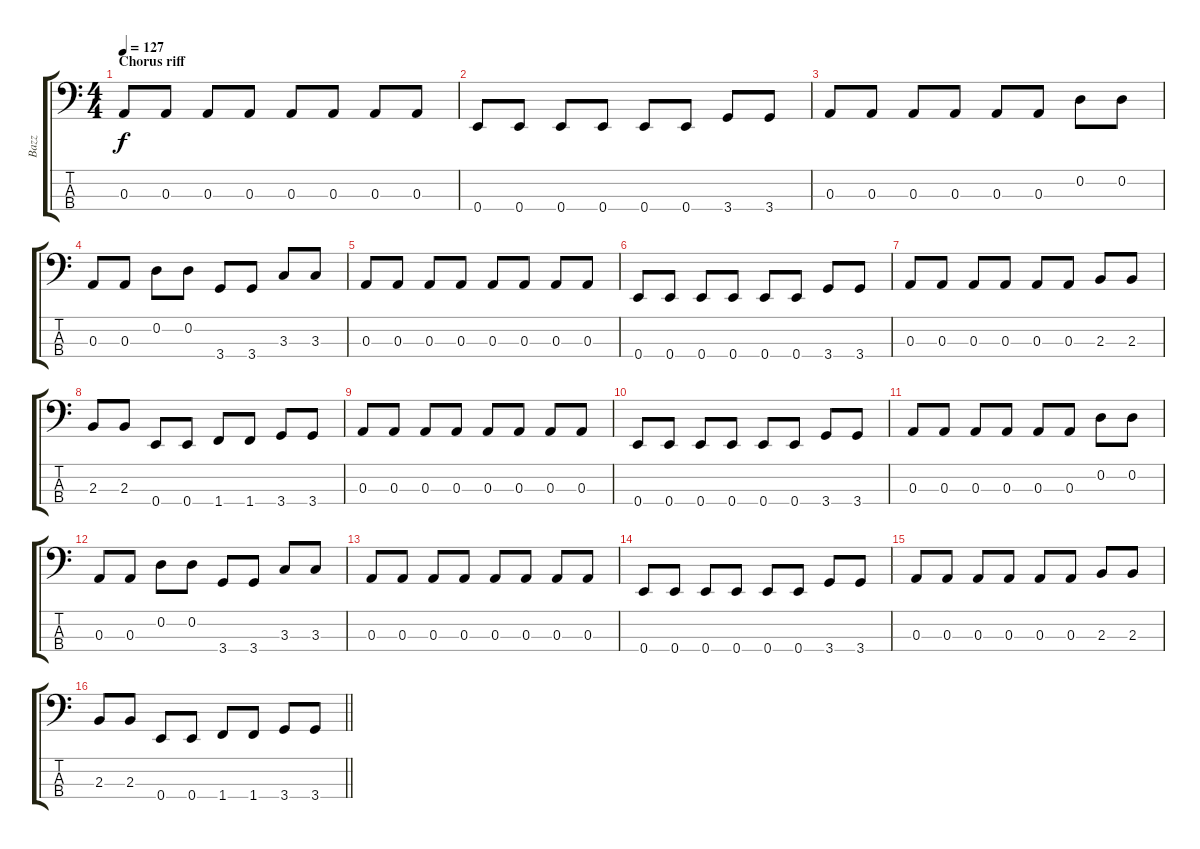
\track ("Bazz" "Bazz") {instrument electricbasspick}
\staff {score tabs}
\tuning (G2 D2 A1 E1) {hide}
\ts (4 4)
\section ("" "Chorus riff")
\tempo 127
\clef f4
\ks c
0.3.8{dy f} 0.3.8 0.3.8 0.3.8 0.3.8 0.3.8 0.3.8 0.3.8 |
0.4.8 0.4.8 0.4.8 0.4.8 0.4.8 0.4.8 3.4.8 3.4.8 |
0.3.8 0.3.8 0.3.8 0.3.8 0.3.8 0.3.8 0.2.8 0.2.8 |
0.3.8 0.3.8 0.2.8 0.2.8 3.4.8 3.4.8 3.3.8 3.3.8 |
0.3.8 0.3.8 0.3.8 0.3.8 0.3.8 0.3.8 0.3.8 0.3.8 |
0.4.8 0.4.8 0.4.8 0.4.8 0.4.8 0.4.8 3.4.8 3.4.8 |
0.3.8 0.3.8 0.3.8 0.3.8 0.3.8 0.3.8 2.3.8 2.3.8 |
2.3.8 2.3.8 0.4.8 0.4.8 1.4.8 1.4.8 3.4.8 3.4.8 |
0.3.8 0.3.8 0.3.8 0.3.8 0.3.8 0.3.8 0.3.8 0.3.8 |
0.4.8 0.4.8 0.4.8 0.4.8 0.4.8 0.4.8 3.4.8 3.4.8 |
0.3.8 0.3.8 0.3.8 0.3.8 0.3.8 0.3.8 0.2.8 0.2.8 |
0.3.8 0.3.8 0.2.8 0.2.8 3.4.8 3.4.8 3.3.8 3.3.8 |
0.3.8 0.3.8 0.3.8 0.3.8 0.3.8 0.3.8 0.3.8 0.3.8 |
0.4.8 0.4.8 0.4.8 0.4.8 0.4.8 0.4.8 3.4.8 3.4.8 |
0.3.8 0.3.8 0.3.8 0.3.8 0.3.8 0.3.8 2.3.8 2.3.8 |
\barLineRight lightlight
2.3.8 2.3.8 0.4.8 0.4.8 1.4.8 1.4.8 3.4.8 3.4.8
